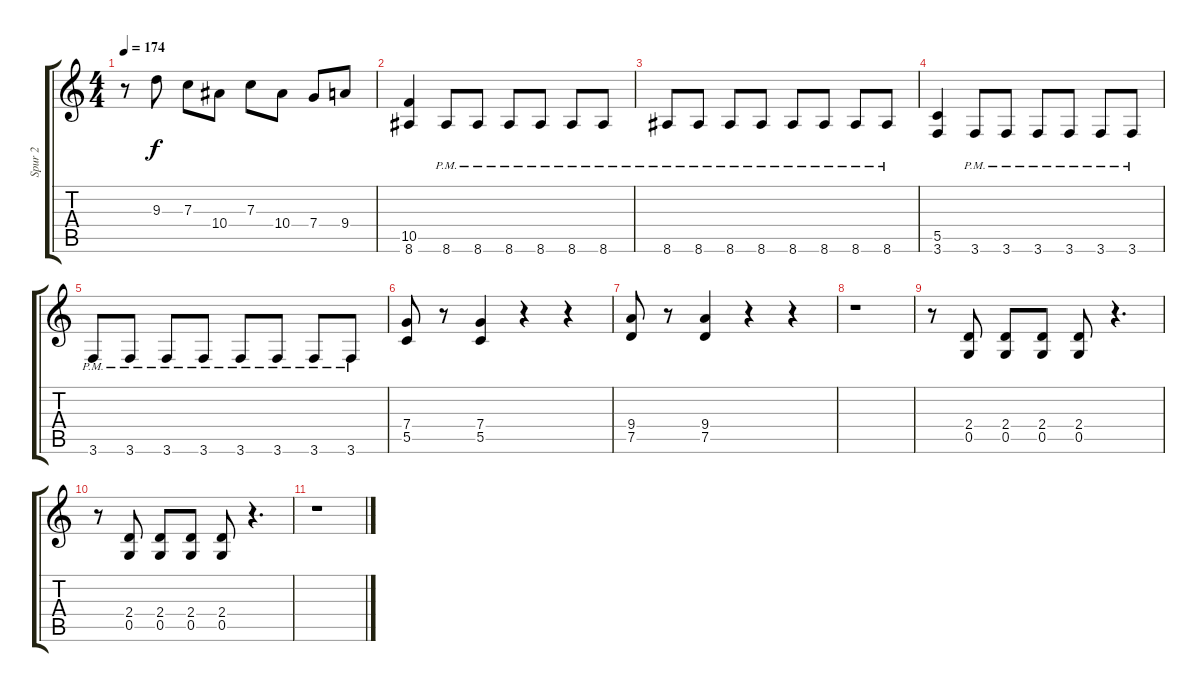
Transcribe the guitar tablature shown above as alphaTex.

\track ("Spur 2" "Spur 2") {instrument distortionguitar}
\staff {score tabs}
\tuning (D4 A3 F3 C3 G2 D2) {hide}
\ts (4 4)
\tempo 174
\clef g2
\ks c
r.8{dy f} 9.3.8 7.3.8 10.4.8 7.3.8 10.4.8 7.4.8 9.4.8 |
(10.5 8.6).4 8.6{pm}.8 8.6{pm}.8 8.6{pm}.8 8.6{pm}.8 8.6{pm}.8 8.6{pm}.8 |
8.6{pm}.8 8.6{pm}.8 8.6{pm}.8 8.6{pm}.8 8.6{pm}.8 8.6{pm}.8 8.6{pm}.8 8.6{pm}.8 |
(5.5 3.6).4 3.6{pm}.8 3.6{pm}.8 3.6{pm}.8 3.6{pm}.8 3.6{pm}.8 3.6{pm}.8 |
3.6{pm}.8 3.6{pm}.8 3.6{pm}.8 3.6{pm}.8 3.6{pm}.8 3.6{pm}.8 3.6{pm}.8 3.6{pm}.8 |
(7.4 5.5).8 r.8 (7.4 5.5).4 r.4 r.4 |
(9.4 7.5).8 r.8 (9.4 7.5).4 r.4 r.4 |
r.1 |
r.8 (2.4 0.5).8 (2.4 0.5).8 (2.4 0.5).8 (2.4 0.5).8 r.4{d} |
r.8 (2.4 0.5).8 (2.4 0.5).8 (2.4 0.5).8 (2.4 0.5).8 r.4{d} |
r.1
